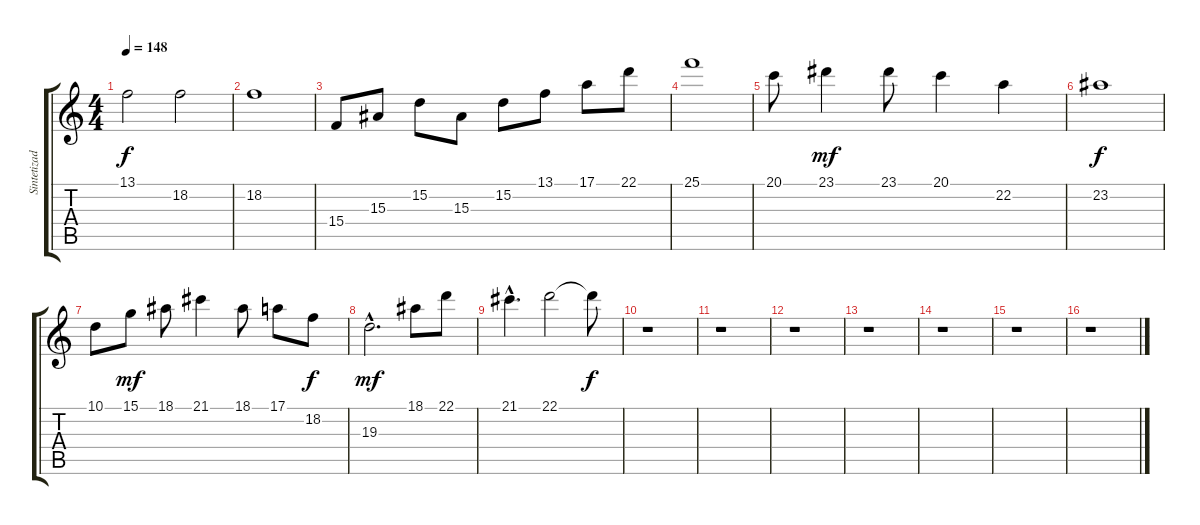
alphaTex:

\track ("Sintetizador" "Sintetizad") {instrument violin}
\staff {score tabs}
\tuning (E4 B3 G3 D3 A2 E2) {hide}
\ts (4 4)
\tempo 148
\clef g2
\ks c
13.1.2{dy f} 18.2.2 |
18.2.1 |
15.4.8 15.3.8 15.2.8 15.3.8 15.2.8 13.1.8 17.1.8 22.1.8 |
25.1.1 |
20.1.8 23.1.4{dy mf} 23.1.8 20.1.4 22.2.4 |
23.2.1{dy f} |
10.1.8 15.1.8{dy mf} 18.1.8 21.1.4 18.1.8 17.1.8 18.2.8{dy f} |
19.3{hac}.2{d dy mf} 18.1.8 22.1.8 |
21.1{hac}.4{d} 22.1.2 22.1{t}.8{dy f} |
r.1 |
r.1 |
r.1 |
r.1 |
r.1 |
r.1 |
r.1
